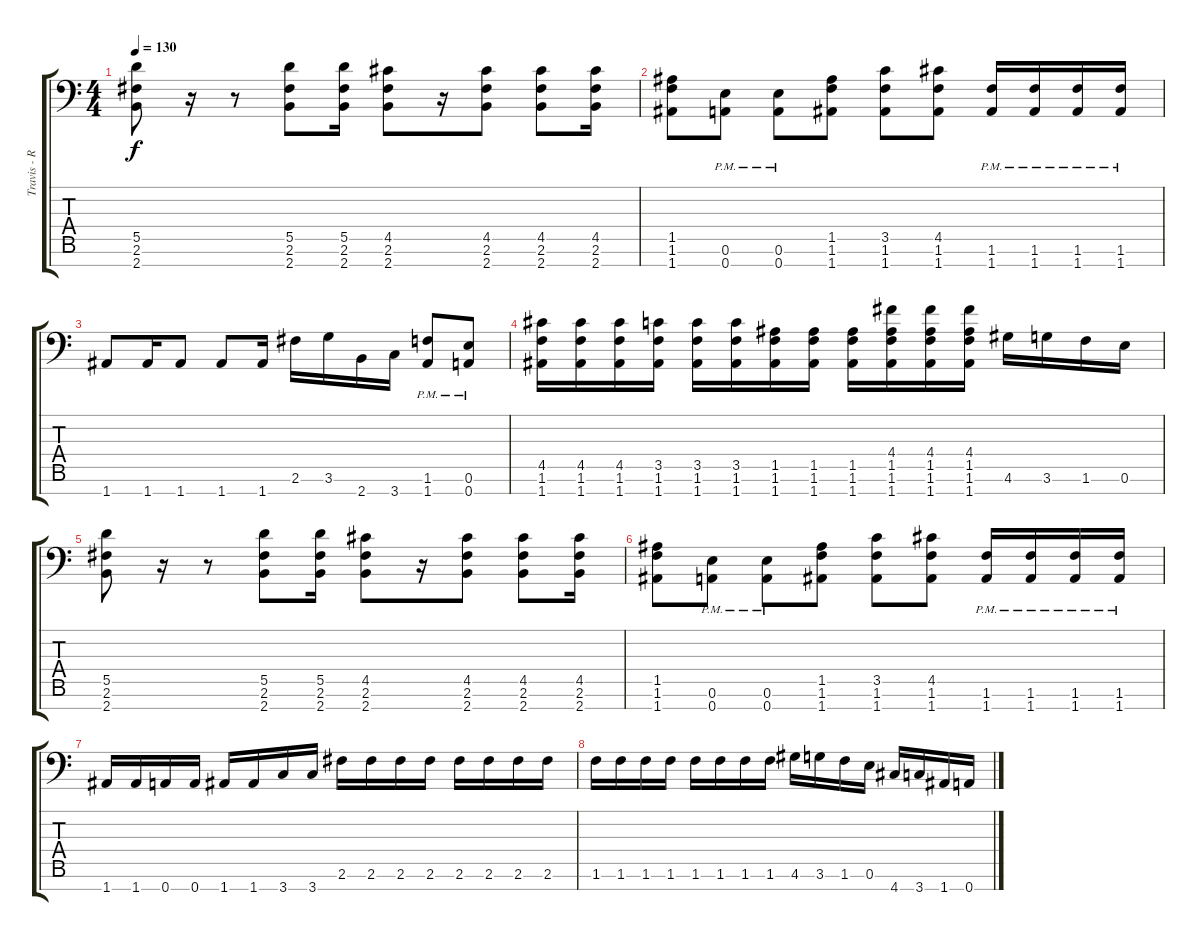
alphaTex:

\track ("Travis - Rhythm" "Travis - R") {instrument distortionguitar}
\staff {score tabs}
\tuning (E4 B3 G3 D3 A2 E2 A1) {hide}
\ts (4 4)
\tempo 130
\clef f4
\ks c
(5.5 2.6 2.7).8{dy f} r.16 r.8 (5.5 2.6 2.7).8 (5.5 2.6 2.7).16 (4.5 2.6 2.7).8 r.16 (4.5 2.6 2.7).8 (4.5 2.6 2.7).8 (4.5 2.6 2.7).16 |
(1.5 1.6 1.7).8 (0.6{pm} 0.7{pm}).8 (0.6{pm} 0.7{pm}).8 (1.5 1.6 1.7).8 (3.5 1.6 1.7).8 (4.5 1.6 1.7).8 (1.6{pm} 1.7{pm}).16 (1.6{pm} 1.7{pm}).16 (1.6{pm} 1.7{pm}).16 (1.6{pm} 1.7{pm}).16 |
1.7.8 1.7.16 1.7.8 1.7.8 1.7.16 2.6.16 3.6.16 2.7.16 3.7.16 (1.6{pm} 1.7{pm}).8 (0.6{pm} 0.7{pm}).8 |
(4.5 1.6 1.7).16 (4.5 1.6 1.7).16 (4.5 1.6 1.7).16 (3.5 1.6 1.7).16 (3.5 1.6 1.7).16 (3.5 1.6 1.7).16 (1.5 1.6 1.7).16 (1.5 1.6 1.7).16 (1.5 1.6 1.7).16 (4.4 1.5 1.6 1.7).16 (4.4 1.5 1.6 1.7).16 (4.4 1.5 1.6 1.7).16 4.6.16 3.6.16 1.6.16 0.6.16 |
(5.5 2.6 2.7).8 r.16 r.8 (5.5 2.6 2.7).8 (5.5 2.6 2.7).16 (4.5 2.6 2.7).8 r.16 (4.5 2.6 2.7).8 (4.5 2.6 2.7).8 (4.5 2.6 2.7).16 |
(1.5 1.6 1.7).8 (0.6{pm} 0.7{pm}).8 (0.6{pm} 0.7{pm}).8 (1.5 1.6 1.7).8 (3.5 1.6 1.7).8 (4.5 1.6 1.7).8 (1.6{pm} 1.7{pm}).16 (1.6{pm} 1.7{pm}).16 (1.6{pm} 1.7{pm}).16 (1.6{pm} 1.7{pm}).16 |
1.7.16 1.7.16 0.7.16 0.7.16 1.7.16 1.7.16 3.7.16 3.7.16 2.6.16 2.6.16 2.6.16 2.6.16 2.6.16 2.6.16 2.6.16 2.6.16 |
1.6.16 1.6.16 1.6.16 1.6.16 1.6.16 1.6.16 1.6.16 1.6.16 4.6.16 3.6.16 1.6.16 0.6.16 4.7.16 3.7.16 1.7.16 0.7.16
